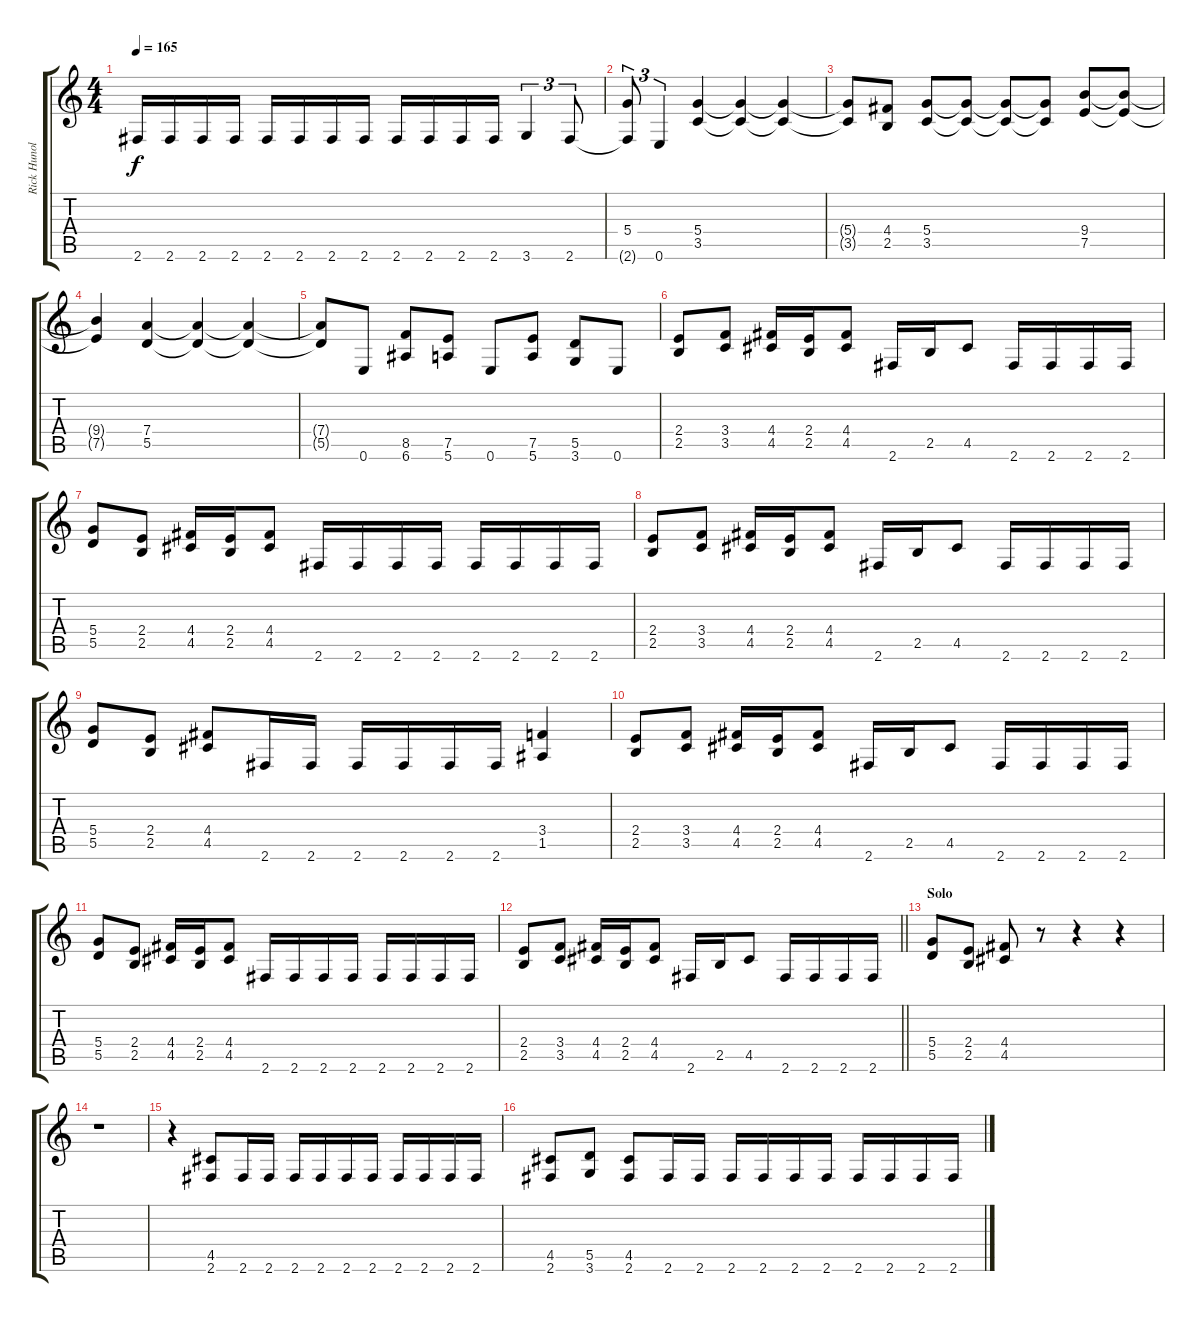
\track ("Rick Hunolt" "Rick Hunol") {instrument distortionguitar}
\staff {score tabs}
\tuning (E4 B3 G3 D3 A2 E2) {hide}
\ts (4 4)
\tempo 165
\clef g2
\ks c
2.6.16{dy f} 2.6.16 2.6.16 2.6.16 2.6.16 2.6.16 2.6.16 2.6.16 2.6.16 2.6.16 2.6.16 2.6.16 3.6.4{tu (3 2)} 2.6.8{tu (3 2)} |
(5.4{t} 2.6{t}).8{tu (3 2)} 0.6.4{tu (3 2)} (5.4 3.5).4 (5.4{t} 3.5{t}).4 (5.4{t} 3.5{t}).4 |
(5.4{t} 3.5{t}).8 (4.4 2.5).8 (5.4 3.5).8 (5.4{t} 3.5{t}).8 (5.4{t} 3.5{t}).8 (5.4{t} 3.5{t}).8 (9.4 7.5).8 (9.4{t} 7.5{t}).8 |
(9.4{t} 7.5{t}).4 (7.4 5.5).4 (7.4{t} 5.5{t}).4 (7.4{t} 5.5{t}).4 |
(7.4{t} 5.5{t}).8 0.6.8 (8.5 6.6).8 (7.5 5.6).8 0.6.8 (7.5 5.6).8 (5.5 3.6).8 0.6.8 |
(2.4 2.5).8 (3.4 3.5).8 (4.4 4.5).16 (2.4 2.5).16 (4.4 4.5).8 2.6.16 2.5.16 4.5.8 2.6.16 2.6.16 2.6.16 2.6.16 |
(5.4 5.5).8 (2.4 2.5).8 (4.4 4.5).16 (2.4 2.5).16 (4.4 4.5).8 2.6.16 2.6.16 2.6.16 2.6.16 2.6.16 2.6.16 2.6.16 2.6.16 |
(2.4 2.5).8 (3.4 3.5).8 (4.4 4.5).16 (2.4 2.5).16 (4.4 4.5).8 2.6.16 2.5.16 4.5.8 2.6.16 2.6.16 2.6.16 2.6.16 |
(5.4 5.5).8 (2.4 2.5).8 (4.4 4.5).8 2.6.16 2.6.16 2.6.16 2.6.16 2.6.16 2.6.16 (3.4 1.5).4 |
(2.4 2.5).8 (3.4 3.5).8 (4.4 4.5).16 (2.4 2.5).16 (4.4 4.5).8 2.6.16 2.5.16 4.5.8 2.6.16 2.6.16 2.6.16 2.6.16 |
(5.4 5.5).8 (2.4 2.5).8 (4.4 4.5).16 (2.4 2.5).16 (4.4 4.5).8 2.6.16 2.6.16 2.6.16 2.6.16 2.6.16 2.6.16 2.6.16 2.6.16 |
\barLineRight lightlight
(2.4 2.5).8 (3.4 3.5).8 (4.4 4.5).16 (2.4 2.5).16 (4.4 4.5).8 2.6.16 2.5.16 4.5.8 2.6.16 2.6.16 2.6.16 2.6.16 |
\section ("" "Solo")
(5.4 5.5).8 (2.4 2.5).8 (4.4 4.5).8 r.8 r.4 r.4 |
r.1 |
r.4 (4.5 2.6).8 2.6.16 2.6.16 2.6.16 2.6.16 2.6.16 2.6.16 2.6.16 2.6.16 2.6.16 2.6.16 |
(4.5 2.6).8 (5.5 3.6).8 (4.5 2.6).8 2.6.16 2.6.16 2.6.16 2.6.16 2.6.16 2.6.16 2.6.16 2.6.16 2.6.16 2.6.16
